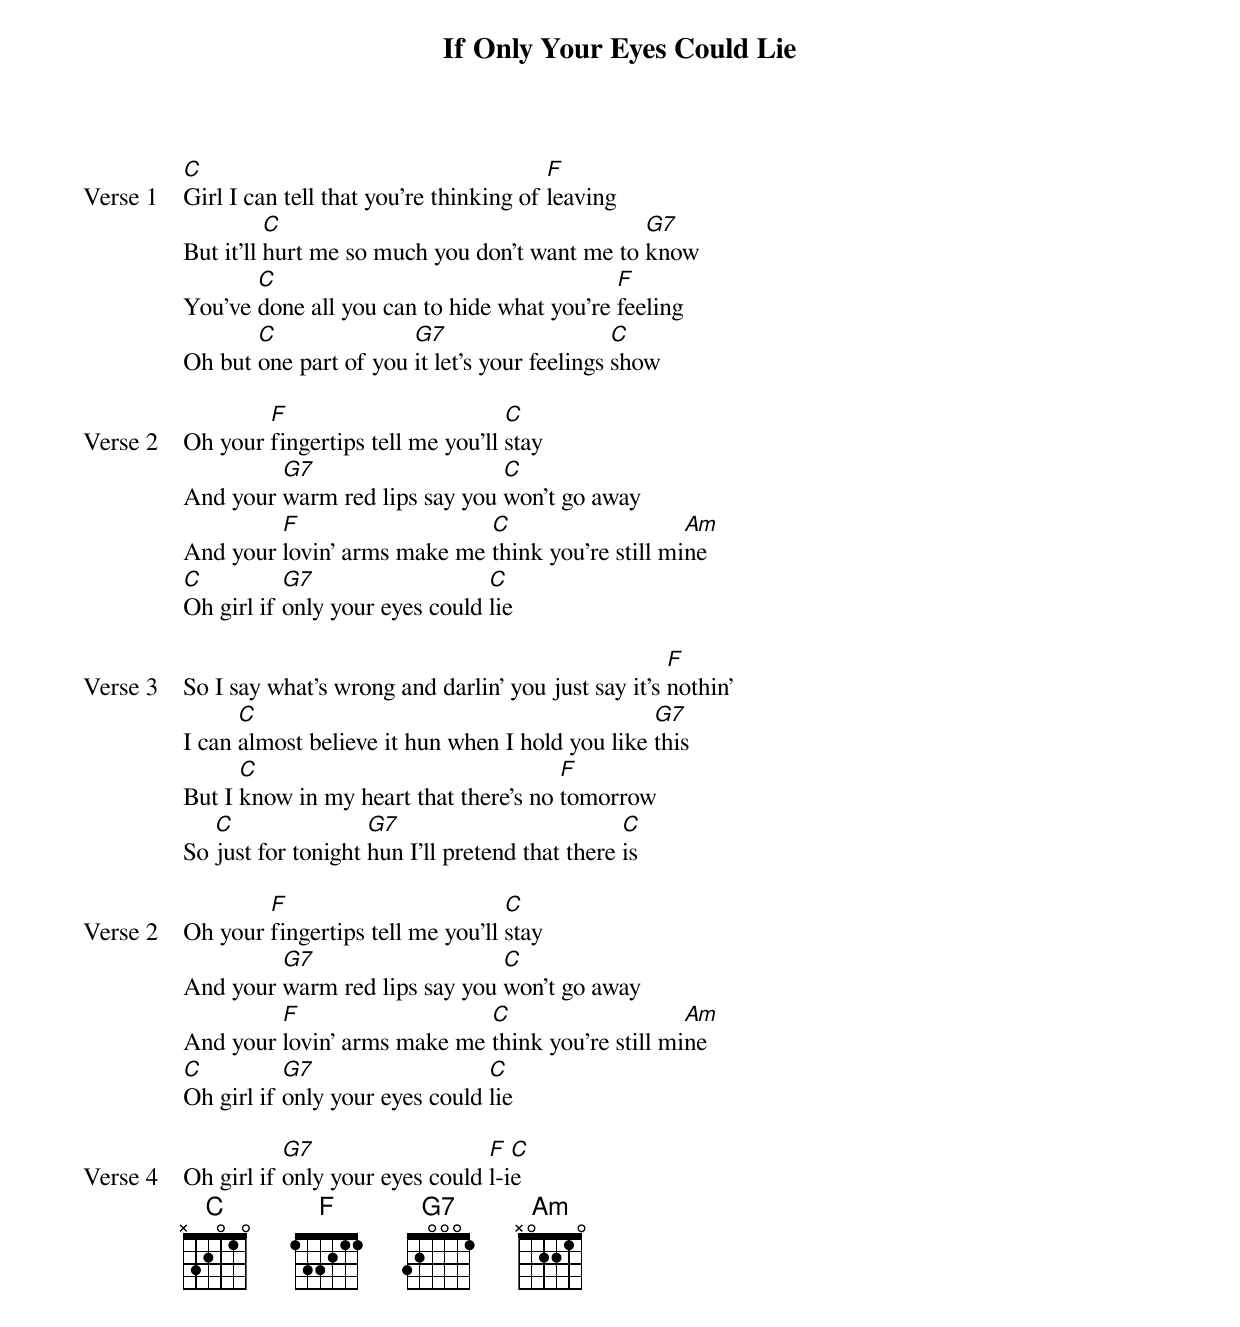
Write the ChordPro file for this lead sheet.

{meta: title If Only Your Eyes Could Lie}
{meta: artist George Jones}
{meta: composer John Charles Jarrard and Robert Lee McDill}

{start_of_verse: Verse 1}
[C]Girl I can tell that you're thinking of [F]leaving
But it'll [C]hurt me so much you don't want me to [G7]know
You've [C]done all you can to hide what you're [F]feeling
Oh but [C]one part of you [G7]it let's your feelings [C]show
{end_of_verse}

{start_of_verse: Verse 2}
Oh your [F]fingertips tell me you'll [C]stay
And your [G7]warm red lips say you [C]won't go away
And your [F]lovin' arms make me [C]think you're still mi[Am]ne
[C]Oh girl if [G7]only your eyes could [C]lie
{end_of_verse}

{start_of_verse: Verse 3}
So I say what's wrong and darlin' you just say it's [F]nothin'
I can [C]almost believe it hun when I hold you like [G7]this
But I [C]know in my heart that there's no [F]tomorrow
So [C]just for tonight [G7]hun I'll pretend that there [C]is
{end_of_verse}

{start_of_verse: Verse 2}
Oh your [F]fingertips tell me you'll [C]stay
And your [G7]warm red lips say you [C]won't go away
And your [F]lovin' arms make me [C]think you're still mi[Am]ne
[C]Oh girl if [G7]only your eyes could [C]lie
{end_of_verse}

{start_of_verse: Verse 4}
Oh girl if [G7]only your eyes could [F]l-i[C]e
{end_of_verse}
